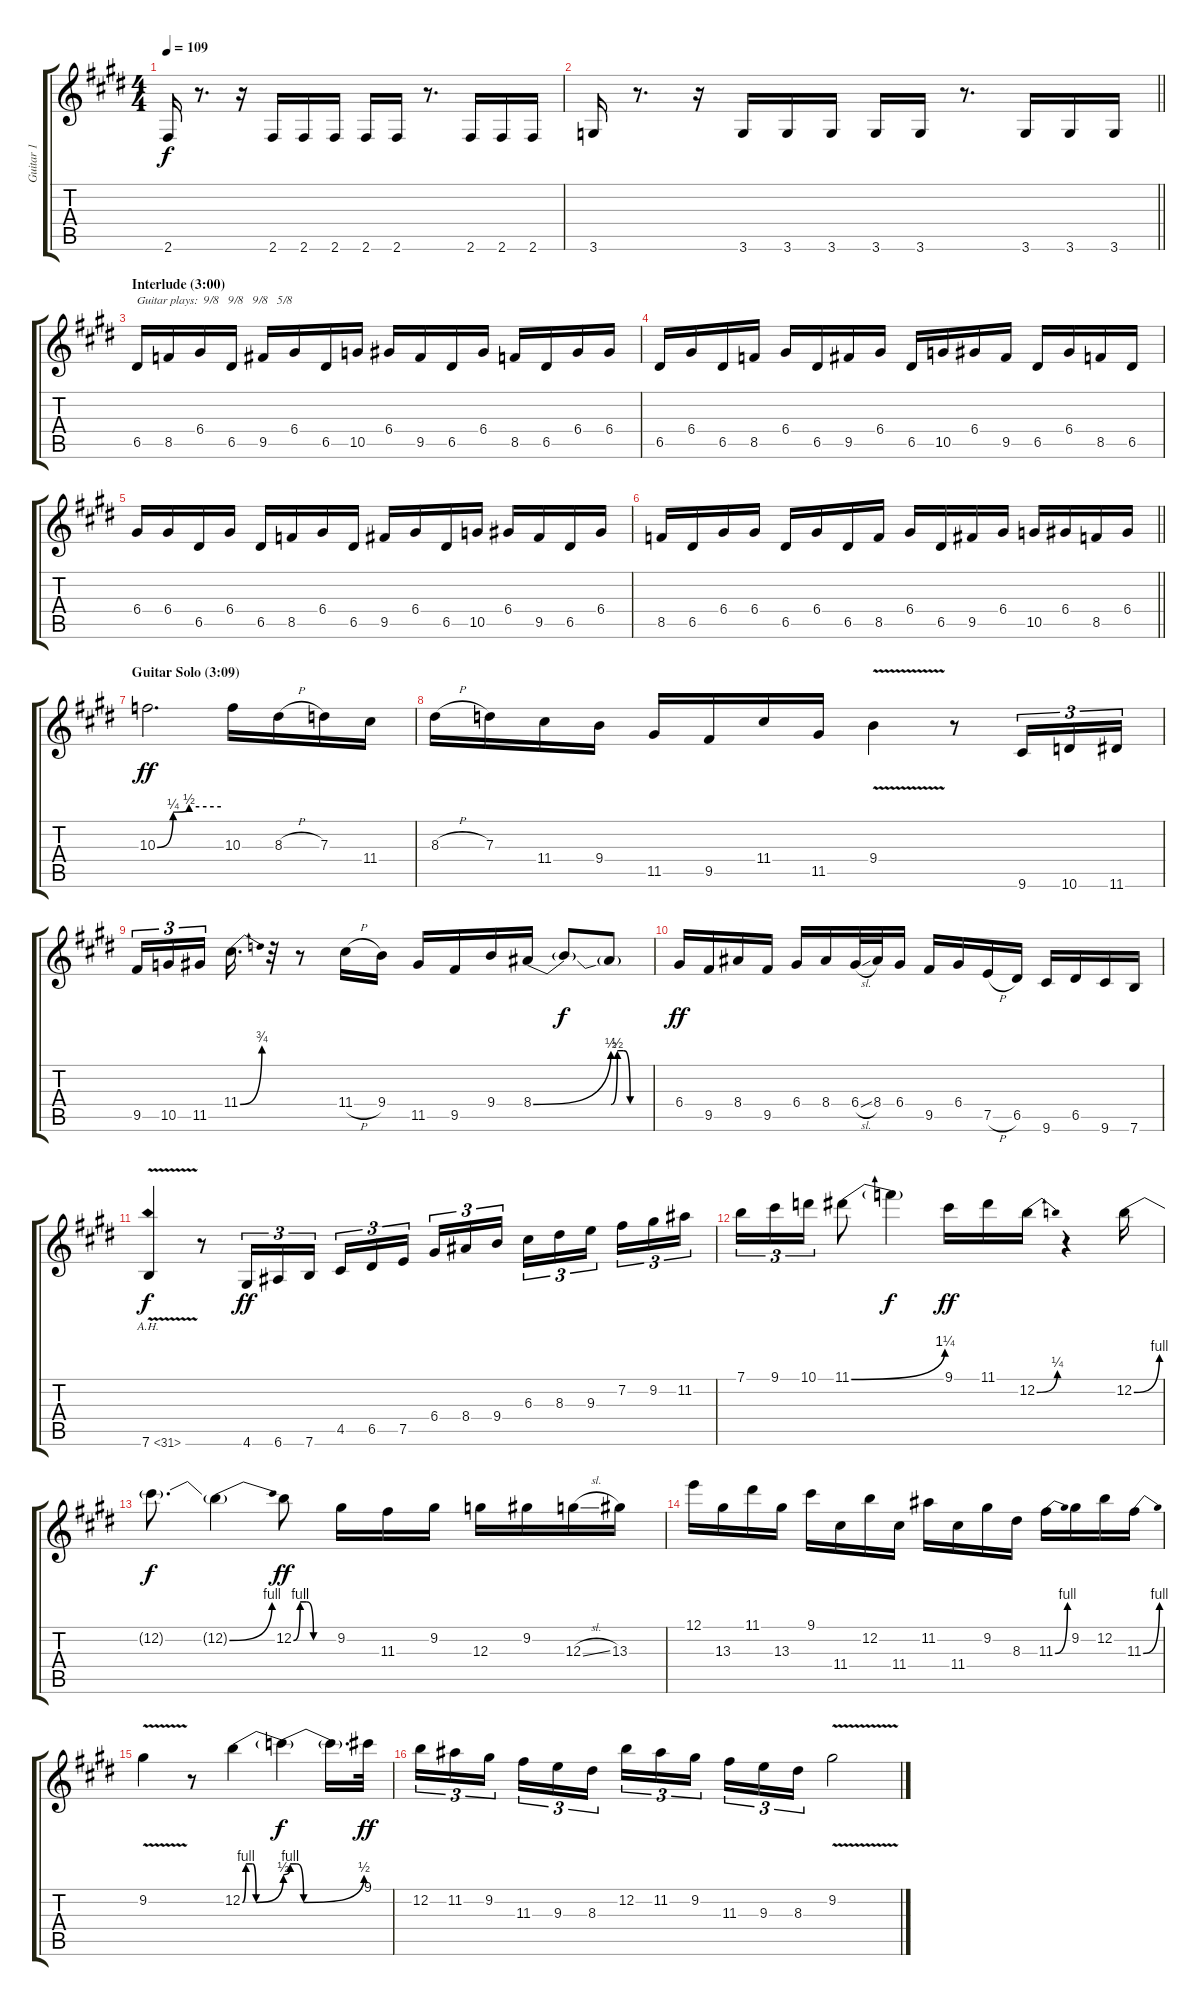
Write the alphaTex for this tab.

\track ("Guitar 1" "Guitar 1") {instrument distortionguitar}
\staff {score tabs}
\tuning (E4 B3 G3 D3 A2 E2) {hide}
\ts (4 4)
\tempo 109
\clef g2
\ks e
2.6.16{dy f} r.8{d} r.16 2.6.16 2.6.16 2.6.16 2.6.16 2.6.16 r.8{d} 2.6.16 2.6.16 2.6.16 |
\barLineRight lightlight
3.6.16 r.8{d} r.16 3.6.16 3.6.16 3.6.16 3.6.16 3.6.16 r.8{d} 3.6.16 3.6.16 3.6.16 |
\section ("" "Interlude (3:00)")
6.5.16{txt "Guitar plays:  9/8   9/8   9/8   5/8"} 8.5.16 6.4.16 6.5.16 9.5.16 6.4.16 6.5.16 10.5.16 6.4.16 9.5.16 6.5.16 6.4.16 8.5.16 6.5.16 6.4.16 6.4.16 |
6.5.16 6.4.16 6.5.16 8.5.16 6.4.16 6.5.16 9.5.16 6.4.16 6.5.16 10.5.16 6.4.16 9.5.16 6.5.16 6.4.16 8.5.16 6.5.16 |
6.4.16 6.4.16 6.5.16 6.4.16 6.5.16 8.5.16 6.4.16 6.5.16 9.5.16 6.4.16 6.5.16 10.5.16 6.4.16 9.5.16 6.5.16 6.4.16 |
\barLineRight lightlight
8.5.16 6.5.16 6.4.16 6.4.16 6.5.16 6.4.16 6.5.16 8.5.16 6.4.16 6.5.16 9.5.16 6.4.16 10.5.16 6.4.16 8.5.16 6.4.16 |
\section ("" "Guitar Solo (3:09)")
10.3{be (custom 0 0 15 1 30 2 60 2)}.2{d dy ff instrument distortionguitar} 10.3.16 8.3{h}.16 7.3.16 11.4.16 |
8.3{h}.16 7.3.16 11.4.16 9.4.16 11.5.16 9.5.16 11.4.16 11.5.16 9.4{v}.4 r.8 9.6.16{tu (3 2)} 10.6.16{tu (3 2)} 11.6.16{tu (3 2)} |
9.5.16{tu (3 2)} 10.5.16{tu (3 2)} 11.5.16{tu (3 2) beam splitsecondary} 11.4{be (bend 0 0 60 3)}.16{d} r.32 r.8 11.4{h}.16 9.4.16 11.5.16 9.5.16 9.4.16 8.4{be (bend 0 0 60 2)}.16 8.4{t}.8{dy f} 8.4{be (custom 0 0 10 2 20 2 30 0 60 0) t}.8 |
6.4.16{dy ff} 9.5.16 8.4.16 9.5.16 6.4.16 8.4.16 6.4{sl}.32 8.4.32 6.4.16 9.5.16 6.4.16 7.5{h}.16 6.5.16 9.6.16 6.5.16 9.6.16 7.6.16 |
7.6{ah 24 v}.4{dy f} r.8 4.6.16{tu (3 2) dy ff} 6.6.16{tu (3 2)} 7.6.16{tu (3 2)} 4.5.16{tu (3 2)} 6.5.16{tu (3 2)} 7.5.16{tu (3 2) beam splitsecondary} 6.4.16{tu (3 2)} 8.4.16{tu (3 2)} 9.4.16{tu (3 2)} 6.3.16{tu (3 2)} 8.3.16{tu (3 2)} 9.3.16{tu (3 2) beam splitsecondary} 7.2.16{tu (3 2)} 9.2.16{tu (3 2)} 11.2.16{tu (3 2)} |
7.1.16{tu (3 2)} 9.1.16{tu (3 2)} 10.1.16{tu (3 2)} 11.1{be (bend 0 0 60 5)}.8 11.1{t}.4{dy f} 9.1.16{dy ff} 11.1.16 12.2{be (bend 0 0 60 1)}.16 r.4 12.2{be (bend 0 0 60 4)}.16 |
12.2{t}.8{d dy f} 12.2{be (bend 0 0 60 4) t}.4 12.2{be (custom 0 0 10 4 20 4 30 0 60 0)}.8{dy ff} 9.2.16 11.3.16 9.2.16 12.3.16 9.2.16 12.3{sl}.16 13.3.16 |
12.1.16 13.3.16 11.1.16 13.3.16 9.1.16 11.4.16 12.2.16 11.4.16 11.2.16 11.4.16 9.2.16 8.3.16 11.3{be (bend 0 0 60 4)}.16 9.2.16 12.2.16 11.3{be (bend 0 0 60 4)}.16 |
9.2{v}.4 r.8 12.2{be (custom 0 0 5 4 15 4 20 0 60 2)}.4 12.2{be (custom 0 2 5 4 10 4 15 0 60 2) t}.4{dy f} 12.2{t}.16{d} 9.1.32{dy ff} |
12.2.16{tu (3 2)} 11.2.16{tu (3 2)} 9.2.16{tu (3 2) beam splitsecondary} 11.3.16{tu (3 2)} 9.3.16{tu (3 2)} 8.3.16{tu (3 2)} 12.2.16{tu (3 2)} 11.2.16{tu (3 2)} 9.2.16{tu (3 2) beam splitsecondary} 11.3.16{tu (3 2)} 9.3.16{tu (3 2)} 8.3.16{tu (3 2)} 9.2{v}.2
